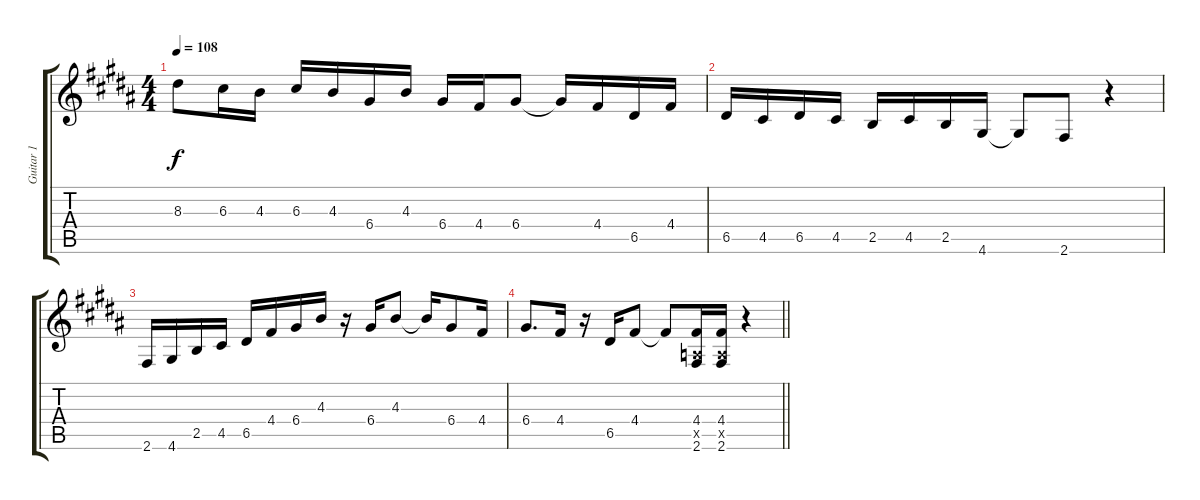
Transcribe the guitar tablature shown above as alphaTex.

\track ("Guitar 1" "Guitar 1") {instrument electricguitarclean}
\staff {score tabs}
\tuning (E4 B3 G3 D3 A2 E2) {hide}
\ts (4 4)
\tempo 108
\clef g2
\ks b
8.3.8{dy f} 6.3.16 4.3.16 6.3.16 4.3.16 6.4.16 4.3.16 6.4.16 4.4.16 6.4.8 6.4{t}.16 4.4.16 6.5.16 4.4.16 |
6.5.16 4.5.16 6.5.16 4.5.16 2.5.16 4.5.16 2.5.16 4.6.16 4.6{t}.8 2.6.8 r.4 |
2.6.16 4.6.16 2.5.16 4.5.16 6.5.16 4.4.16 6.4.16 4.3.16 r.16 6.4.16 4.3.8 4.3{t}.16 6.4.8 4.4.16 |
\barLineRight lightlight
6.4.8{d} 4.4.16 r.16 6.5.16 4.4.8 4.4{t}.8 (4.4 0.5{x} 2.6).16 (4.4 0.5{x} 2.6).16 r.4
